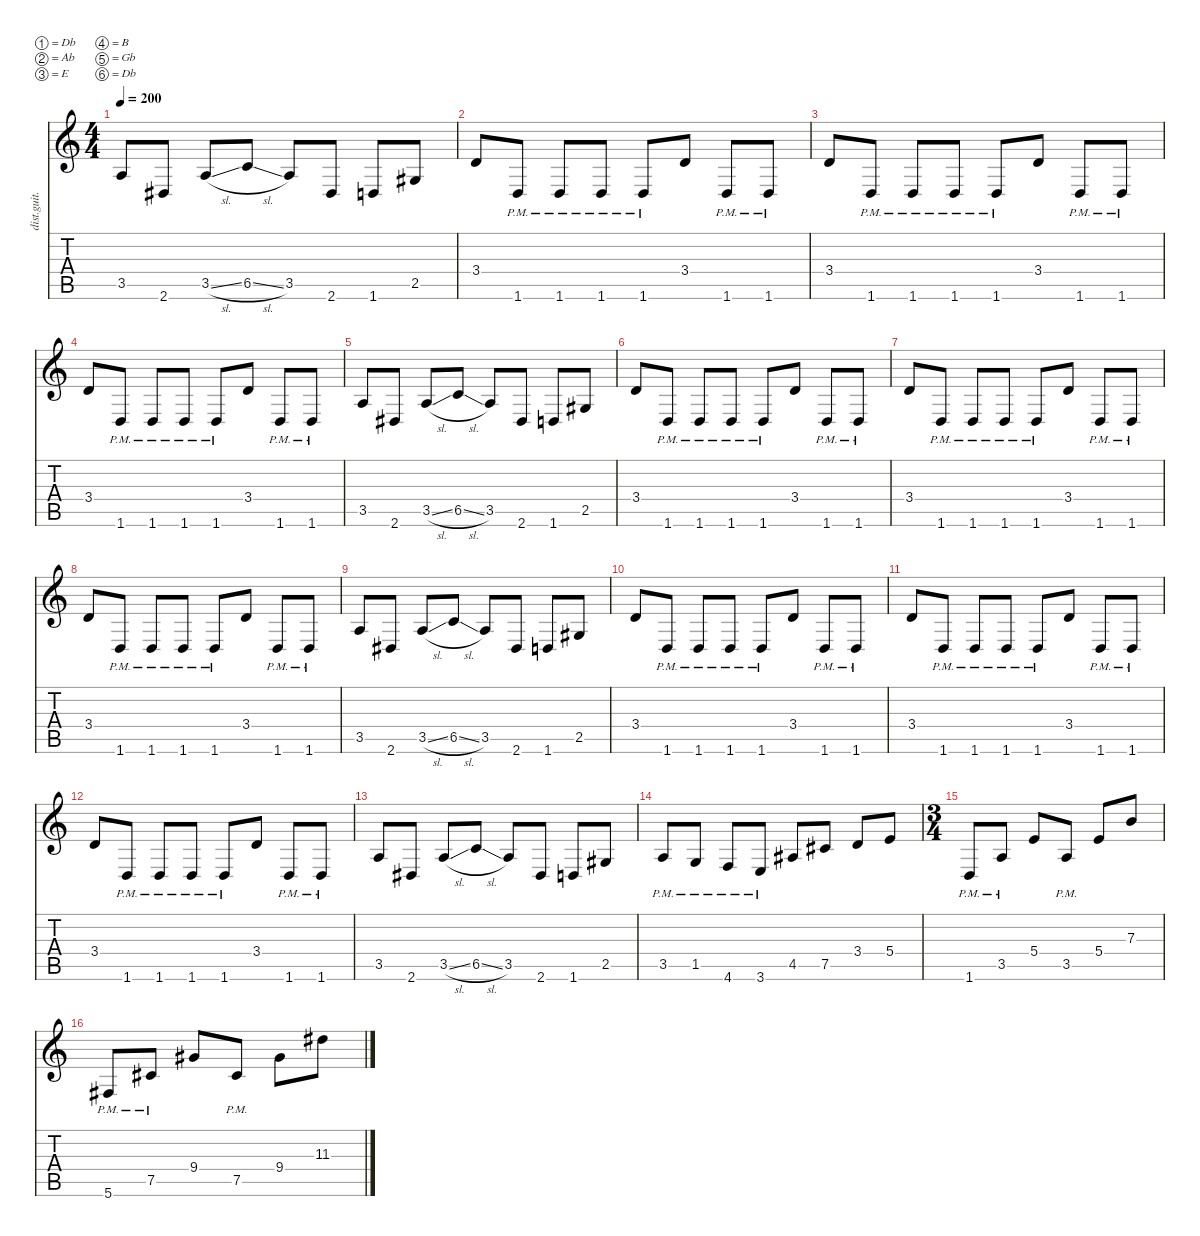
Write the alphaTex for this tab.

\defaultSystemsLayout 4
\hideDynamics
\bracketExtendMode nobrackets
\otherSystemsTrackNameOrientation horizontal
\track ("P. Waggoner Gtr." "dist.guit.") {instrument distortionguitar}
\staff {score tabs}
\tuning (Db4 Ab3 E3 B2 Gb2 Db2)
\ts (4 4)
\tempo 200
\clef g2
\ks c
3.5.8{dy f beam Up} 2.6{acc #}.8{beam Up} 3.5{sl}.8{beam Up} 6.5{sl}.8{beam Up} 3.5.8{beam Up} 2.6{acc #}.8{beam Up} 1.6.8{beam Up} 2.5{acc #}.8{beam Up} |
3.4.8{beam Up} 1.6{pm}.8{beam Up} 1.6{pm}.8{beam Up} 1.6{pm}.8{beam Up} 1.6{pm}.8{beam Up} 3.4.8{beam Up} 1.6{pm}.8{beam Up} 1.6{pm}.8{beam Up} |
3.4.8{beam Up} 1.6{pm}.8{beam Up} 1.6{pm}.8{beam Up} 1.6{pm}.8{beam Up} 1.6{pm}.8{beam Up} 3.4.8{beam Up} 1.6{pm}.8{beam Up} 1.6{pm}.8{beam Up} |
3.4.8{beam Up} 1.6{pm}.8{beam Up} 1.6{pm}.8{beam Up} 1.6{pm}.8{beam Up} 1.6{pm}.8{beam Up} 3.4.8{beam Up} 1.6{pm}.8{beam Up} 1.6{pm}.8{beam Up} |
3.5.8{beam Up} 2.6{acc #}.8{beam Up} 3.5{sl}.8{beam Up} 6.5{sl}.8{beam Up} 3.5.8{beam Up} 2.6{acc #}.8{beam Up} 1.6.8{beam Up} 2.5{acc #}.8{beam Up} |
3.4.8{beam Up} 1.6{pm}.8{beam Up} 1.6{pm}.8{beam Up} 1.6{pm}.8{beam Up} 1.6{pm}.8{beam Up} 3.4.8{beam Up} 1.6{pm}.8{beam Up} 1.6{pm}.8{beam Up} |
3.4.8{beam Up} 1.6{pm}.8{beam Up} 1.6{pm}.8{beam Up} 1.6{pm}.8{beam Up} 1.6{pm}.8{beam Up} 3.4.8{beam Up} 1.6{pm}.8{beam Up} 1.6{pm}.8{beam Up} |
3.4.8{beam Up} 1.6{pm}.8{beam Up} 1.6{pm}.8{beam Up} 1.6{pm}.8{beam Up} 1.6{pm}.8{beam Up} 3.4.8{beam Up} 1.6{pm}.8{beam Up} 1.6{pm}.8{beam Up} |
3.5.8{beam Up} 2.6{acc #}.8{beam Up} 3.5{sl}.8{beam Up} 6.5{sl}.8{beam Up} 3.5.8{beam Up} 2.6{acc #}.8{beam Up} 1.6.8{beam Up} 2.5{acc #}.8{beam Up} |
3.4.8{beam Up} 1.6{pm}.8{beam Up} 1.6{pm}.8{beam Up} 1.6{pm}.8{beam Up} 1.6{pm}.8{beam Up} 3.4.8{beam Up} 1.6{pm}.8{beam Up} 1.6{pm}.8{beam Up} |
3.4.8{beam Up} 1.6{pm}.8{beam Up} 1.6{pm}.8{beam Up} 1.6{pm}.8{beam Up} 1.6{pm}.8{beam Up} 3.4.8{beam Up} 1.6{pm}.8{beam Up} 1.6{pm}.8{beam Up} |
3.4.8{beam Up} 1.6{pm}.8{beam Up} 1.6{pm}.8{beam Up} 1.6{pm}.8{beam Up} 1.6{pm}.8{beam Up} 3.4.8{beam Up} 1.6{pm}.8{beam Up} 1.6{pm}.8{beam Up} |
3.5.8{beam Up} 2.6{acc #}.8{beam Up} 3.5{sl}.8{beam Up} 6.5{sl}.8{beam Up} 3.5.8{beam Up} 2.6{acc #}.8{beam Up} 1.6.8{beam Up} 2.5{acc #}.8{beam Up} |
3.5{pm}.8{beam Up} 1.5{pm}.8{beam Up} 4.6{pm}.8{beam Up} 3.6{pm}.8{beam Up} 4.5{acc #}.8{beam Up} 7.5{acc #}.8{beam Up} 3.4.8{beam Up} 5.4.8{beam Up} |
\ts (3 4)
\beaming (8 2 2 2)
1.6{pm}.8{beam Up} 3.5{pm}.8{beam Up} 5.4.8{beam Up} 3.5{pm}.8{beam Up} 5.4.8{beam Up} 7.3.8{beam Up} |
5.6{pm acc #}.8{beam Up} 7.5{pm acc #}.8{beam Up} 9.4{acc #}.8{beam Up} 7.5{pm acc #}.8{beam Up} 9.4{acc #}.8{beam Down} 11.3{acc #}.8{beam Down}
